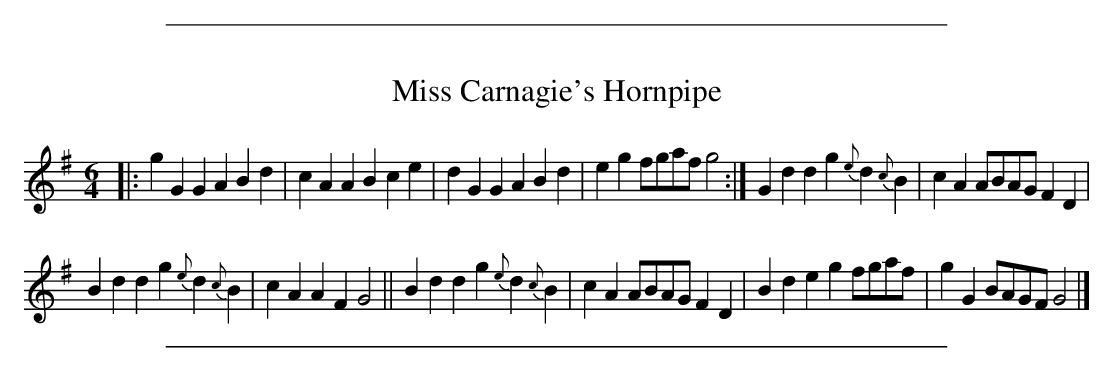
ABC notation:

X:1
T: Miss Carnagie's Hornpipe
M: 6/4
L: 1/4
K: G
|:\
gG GA Bd | cA AB ce | dG GA Bd | eg f/g/a/f/ g2 :| Gd dg {e}d{c}B |  cA A/B/A/G/ FD |
Bd dg {e}d{c}B | cA AF G2 || Bd dg {e}d{c}B | cA A/B/A/G/ FD | Bd eg f/g/a/f/ | gG B/A/G/F/ G2 |]
